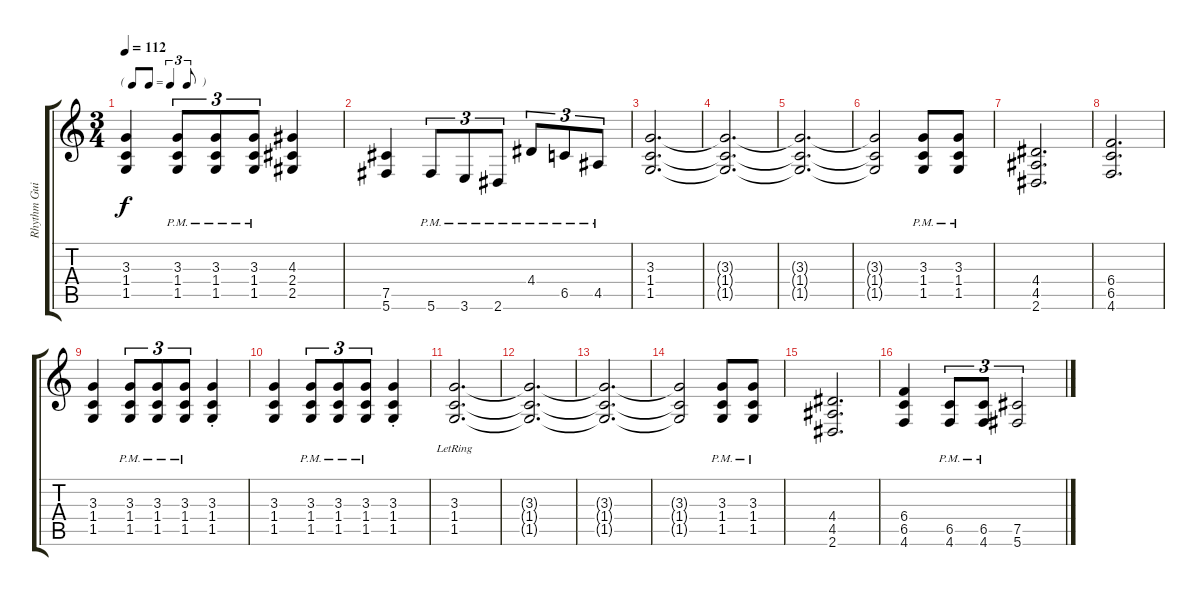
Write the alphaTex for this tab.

\track ("Rhythm Guitar" "Rhythm Gui") {instrument overdrivenguitar}
\staff {score tabs}
\tuning (Db4 Ab3 E3 B2 Gb2 Db2) {hide}
\ts (3 4)
\tf triplet8th
\tempo 112
\clef g2
\ks c
(3.3 1.4 1.5).4{dy f} (3.3{pm} 1.4{pm} 1.5{pm}).8{tu (3 2)} (3.3{pm} 1.4{pm} 1.5{pm}).8{tu (3 2)} (3.3{pm} 1.4{pm} 1.5{pm}).8{tu (3 2)} (4.3 2.4 2.5).4 |
(7.5 5.6).4 5.6{pm}.8{tu (3 2)} 3.6{pm}.8{tu (3 2)} 2.6{pm}.8{tu (3 2)} 4.4{pm}.8{tu (3 2)} 6.5{pm}.8{tu (3 2)} 4.5{pm}.8{tu (3 2)} |
(3.3 1.4 1.5).2{d} |
(3.3{t} 1.4{t} 1.5{t}).2{d} |
(3.3{t} 1.4{t} 1.5{t}).2{d} |
(3.3{t} 1.4{t} 1.5{t}).2 (3.3{pm} 1.4{pm} 1.5{pm}).8 (3.3{pm} 1.4{pm} 1.5{pm}).8 |
(4.4 4.5 2.6).2{d} |
(6.4 6.5 4.6).2{d} |
(3.3 1.4 1.5).4 (3.3{pm} 1.4{pm} 1.5{pm}).8{tu (3 2)} (3.3{pm} 1.4{pm} 1.5{pm}).8{tu (3 2)} (3.3{pm} 1.4{pm} 1.5{pm}).8{tu (3 2)} (3.3{st} 1.4{st} 1.5{st}).4 |
(3.3 1.4 1.5).4 (3.3{pm} 1.4{pm} 1.5{pm}).8{tu (3 2)} (3.3{pm} 1.4{pm} 1.5{pm}).8{tu (3 2)} (3.3{pm} 1.4{pm} 1.5{pm}).8{tu (3 2)} (3.3{st} 1.4{st} 1.5{st}).4 |
(3.3{lr} 1.4{lr} 1.5{lr}).2{d} |
(3.3{t} 1.4{t} 1.5{t}).2{d} |
(3.3{t} 1.4{t} 1.5{t}).2{d} |
(3.3{t} 1.4{t} 1.5{t}).2 (3.3{pm} 1.4{pm} 1.5{pm}).8 (3.3{pm} 1.4{pm} 1.5{pm}).8 |
(4.4 4.5 2.6).2{d} |
(6.4 6.5 4.6).4 (6.5{pm} 4.6{pm}).8{tu (3 2)} (6.5{pm} 4.6{pm}).8{tu (3 2)} (7.5 5.6).2{tu (3 2)}
